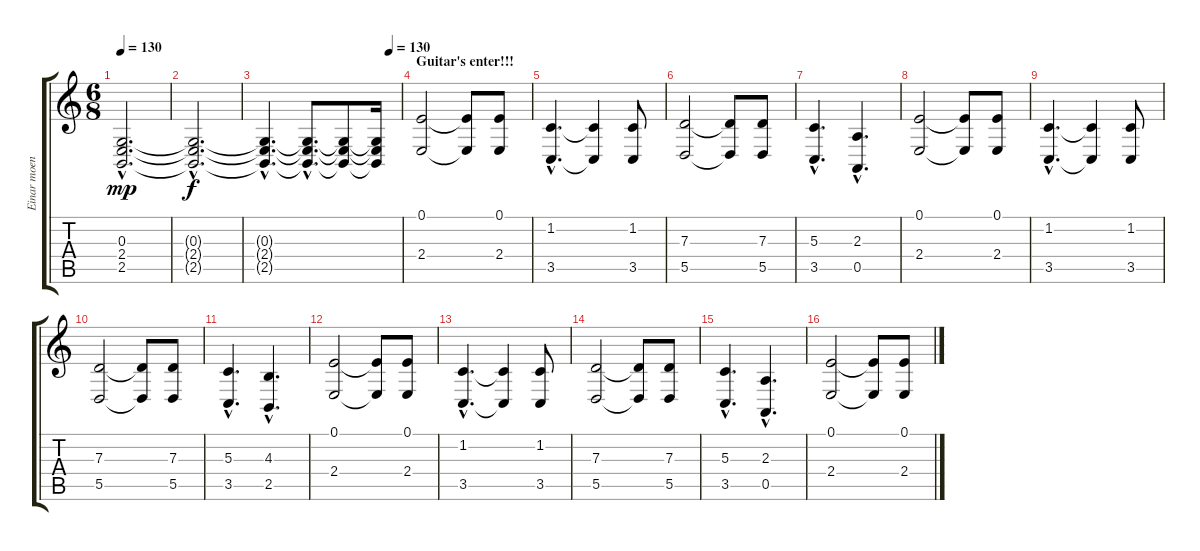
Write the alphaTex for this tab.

\track ("Einar moen (mid)" "Einar moen") {instrument stringensemble1}
\staff {score tabs}
\tuning (E4 B3 G3 D3 A2 E2) {hide}
\ts (6 8)
\tempo 130
\clef g2
\ks c
(0.3{hac} 2.4{hac} 2.5{hac}).2{d dy mp} |
(0.3{hac t} 2.4{hac t} 2.5{hac t}).2{d dy f} |
\tempo (130 0.9166666666666666)
(0.3{hac t} 2.4{hac t} 2.5{hac t}).4{d} (0.3{hac t} 2.4{hac t} 2.5{hac t}).8{d} (0.3{t} 2.4{t} 2.5{t}).8 (0.3{t} 2.4{t} 2.5{t}).16 |
\section ("" "Guitar's enter!!!")
(0.1 2.4).2 (0.1{t} 2.4{t}).8 (0.1 2.4).8 |
(1.2{hac} 3.5{hac}).4{d} (1.2{t} 3.5{t}).4 (1.2 3.5).8 |
(7.3 5.5).2 (7.3{t} 5.5{t}).8 (7.3 5.5).8 |
(5.3{hac} 3.5{hac}).4{d} (2.3{hac} 0.5{hac}).4{d} |
(0.1 2.4).2 (0.1{t} 2.4{t}).8 (0.1 2.4).8 |
(1.2{hac} 3.5{hac}).4{d} (1.2{t} 3.5{t}).4 (1.2 3.5).8 |
(7.3 5.5).2 (7.3{t} 5.5{t}).8 (7.3 5.5).8 |
(5.3{hac} 3.5{hac}).4{d} (4.3{hac} 2.5{hac}).4{d} |
(0.1 2.4).2 (0.1{t} 2.4{t}).8 (0.1 2.4).8 |
(1.2{hac} 3.5{hac}).4{d} (1.2{t} 3.5{t}).4 (1.2 3.5).8 |
(7.3 5.5).2 (7.3{t} 5.5{t}).8 (7.3 5.5).8 |
(5.3{hac} 3.5{hac}).4{d} (2.3{hac} 0.5{hac}).4{d} |
(0.1 2.4).2 (0.1{t} 2.4{t}).8 (0.1 2.4).8
